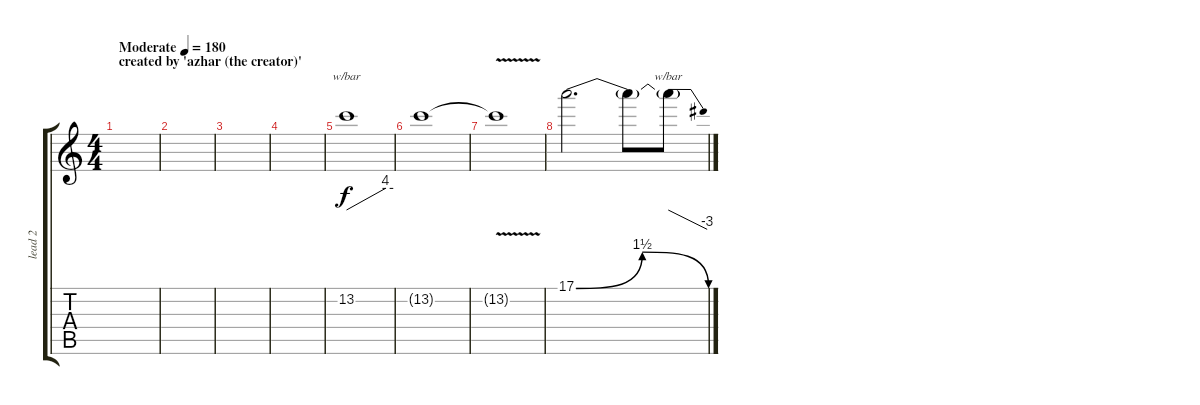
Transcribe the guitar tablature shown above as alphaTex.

\track ("lead 2" "lead 2") {instrument distortionguitar}
\staff {score tabs}
\tuning (E4 B3 G3 D3 A2 D2) {hide}
\ts (4 4)
\section ("" "created by 'azhar (the creator)'")
\tempo (180 "Moderate")
\clef g2
\ks c
|
|
|
|
13.2.1{tbe (custom default 0 0 50 16 60 16)} |
13.2{t}.1 |
13.2{v t}.1 |
17.1{be (bendrelease 0 0 31 6 44 6 60 0)}.2{d} 17.1{t}.8 17.1{t}.8{tbe (dive default 0 0 60 -12)}
